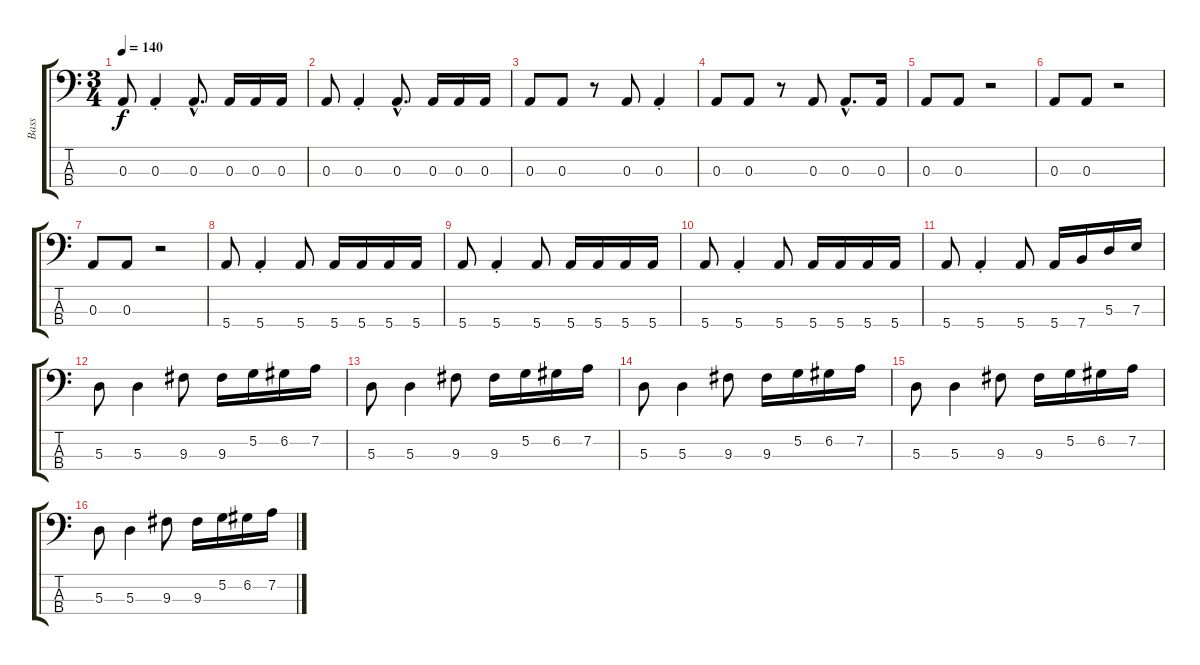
\track ("Bass" "Bass") {instrument electricbassfinger}
\staff {score tabs}
\tuning (G2 D2 A1 E1) {hide}
\ts (3 4)
\tempo 140
\clef f4
\ks c
0.3.8{dy f} 0.3{st}.4 0.3{hac}.8{d} 0.3.16 0.3.16 0.3.16 |
0.3.8 0.3{st}.4 0.3{hac}.8{d} 0.3.16 0.3.16 0.3.16 |
0.3.8 0.3.8 r.8 0.3.8 0.3{st}.4 |
0.3.8 0.3.8 r.8 0.3.8 0.3{hac}.8{d} 0.3.16 |
0.3.8 0.3.8 r.2 |
0.3.8 0.3.8 r.2 |
0.3.8 0.3.8 r.2 |
5.4.8 5.4{st}.4 5.4.8 5.4.16 5.4.16 5.4.16 5.4.16 |
5.4.8 5.4{st}.4 5.4.8 5.4.16 5.4.16 5.4.16 5.4.16 |
5.4.8 5.4{st}.4 5.4.8 5.4.16 5.4.16 5.4.16 5.4.16 |
5.4.8 5.4{st}.4 5.4.8 5.4.16 7.4.16 5.3.16 7.3.16 |
5.3.8 5.3.4 9.3.8 9.3.16 5.2.16 6.2.16 7.2.16 |
5.3.8 5.3.4 9.3.8 9.3.16 5.2.16 6.2.16 7.2.16 |
5.3.8 5.3.4 9.3.8 9.3.16 5.2.16 6.2.16 7.2.16 |
5.3.8 5.3.4 9.3.8 9.3.16 5.2.16 6.2.16 7.2.16 |
5.3.8 5.3.4 9.3.8 9.3.16 5.2.16 6.2.16 7.2.16
